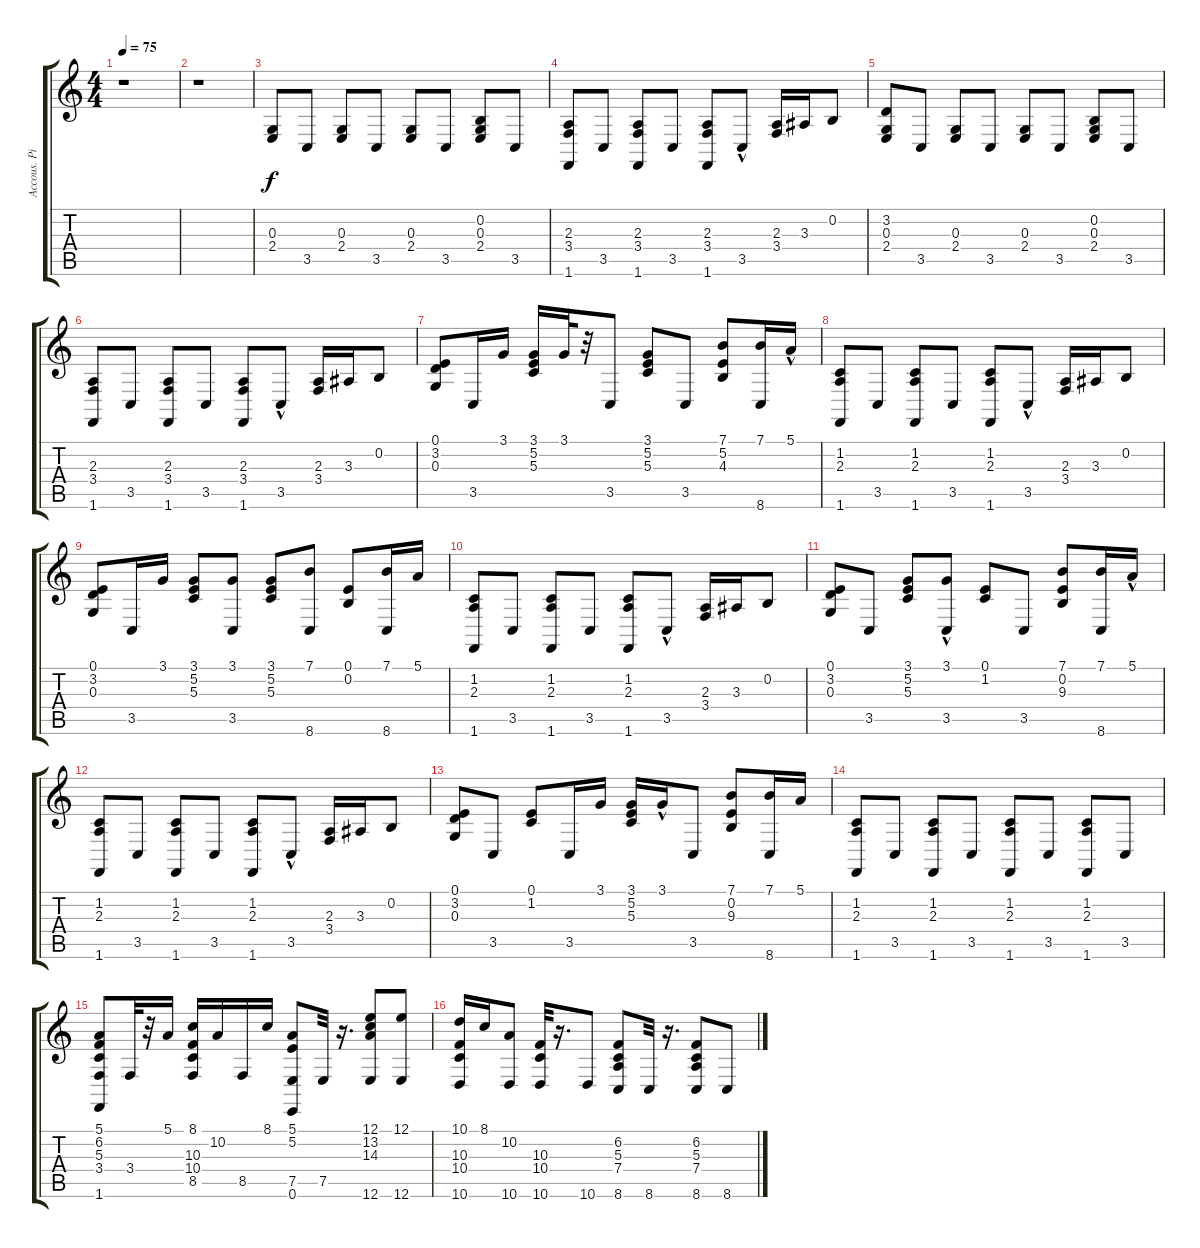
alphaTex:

\track ("Accous. Piano 1" "Accous. Pi") {instrument acousticgrandpiano}
\staff {score tabs}
\tuning (E4 B3 G3 D3 A2 E2) {hide}
\ts (4 4)
\tempo 75
\clef g2
\ks c
r.1{dy f instrument acousticgrandpiano} |
r.1 |
(0.3 2.4).8 3.5.8 (0.3 2.4).8 3.5.8 (0.3 2.4).8 3.5.8 (0.2 0.3 2.4).8 3.5.8 |
(2.3 3.4 1.6).8 3.5.8 (2.3 3.4 1.6).8 3.5.8 (2.3 3.4 1.6).8 3.5{hac}.8 (2.3 3.4).16 3.3.16 0.2.8 |
(3.2 0.3 2.4).8 3.5.8 (0.3 2.4).8 3.5.8 (0.3 2.4).8 3.5.8 (0.2 0.3 2.4).8 3.5.8 |
(2.3 3.4 1.6).8 3.5.8 (2.3 3.4 1.6).8 3.5.8 (2.3 3.4 1.6).8 3.5{hac}.8 (2.3 3.4).16 3.3.16 0.2.8 |
(0.1 3.2 0.3).8 3.5.16 3.1.16 (3.1 5.2 5.3).16 3.1.32 r.32 3.5.8 (3.1 5.2 5.3).8 3.5.8 (7.1 5.2 4.3).8 (7.1 8.6).16 5.1{hac}.16 |
(1.2 2.3 1.6).8 3.5.8 (1.2 2.3 1.6).8 3.5.8 (1.2 2.3 1.6).8 3.5{hac}.8 (2.3 3.4).16 3.3.16 0.2.8 |
(0.1 3.2 0.3).8 3.5.16 3.1.16 (3.1 5.2 5.3).8 (3.1 3.5).8 (3.1 5.2 5.3).8 (7.1 8.6).8 (0.1 0.2).8 (7.1 8.6).16 5.1.16 |
(1.2 2.3 1.6).8 3.5.8 (1.2 2.3 1.6).8 3.5.8 (1.2 2.3 1.6).8 3.5{hac}.8 (2.3 3.4).16 3.3.16 0.2.8 |
(0.1 3.2 0.3).8 3.5.8 (3.1 5.2 5.3).8 (3.1{hac} 3.5).8 (0.1 1.2).8 3.5.8 (7.1 0.2 9.3).8 (7.1 8.6).16 5.1{hac}.16 |
(1.2 2.3 1.6).8 3.5.8 (1.2 2.3 1.6).8 3.5.8 (1.2 2.3 1.6).8 3.5{hac}.8 (2.3 3.4).16 3.3.16 0.2.8 |
(0.1 3.2 0.3).8 3.5.8 (0.1 1.2).8 3.5.16 3.1.16 (3.1 5.2 5.3).16 3.1{hac}.16 3.5.8 (7.1 0.2 9.3).8 (7.1 8.6).16 5.1.16 |
(1.2 2.3 1.6).8 3.5.8 (1.2 2.3 1.6).8 3.5.8 (1.2 2.3 1.6).8 3.5.8 (1.2 2.3 1.6).8 3.5.8 |
(5.1 6.2 5.3 3.4 1.6).8 3.4.32 r.32 5.1.16 (8.1 10.3 10.4 8.5).16 10.2.16 8.5.16 8.1.16 (5.1 5.2 7.5 0.6).8 7.5.32 r.16{d} (12.1 13.2 14.3 12.6).8 (12.1 12.6).8 |
(10.1 10.3 10.4 10.6).16 8.1.16 (10.2 10.6).8 (10.3 10.4 10.6).32 r.16{d} 10.6.8 (6.2 5.3 7.4 8.6).8 8.6.32 r.16{d} (6.2 5.3 7.4 8.6).8 8.6.8
